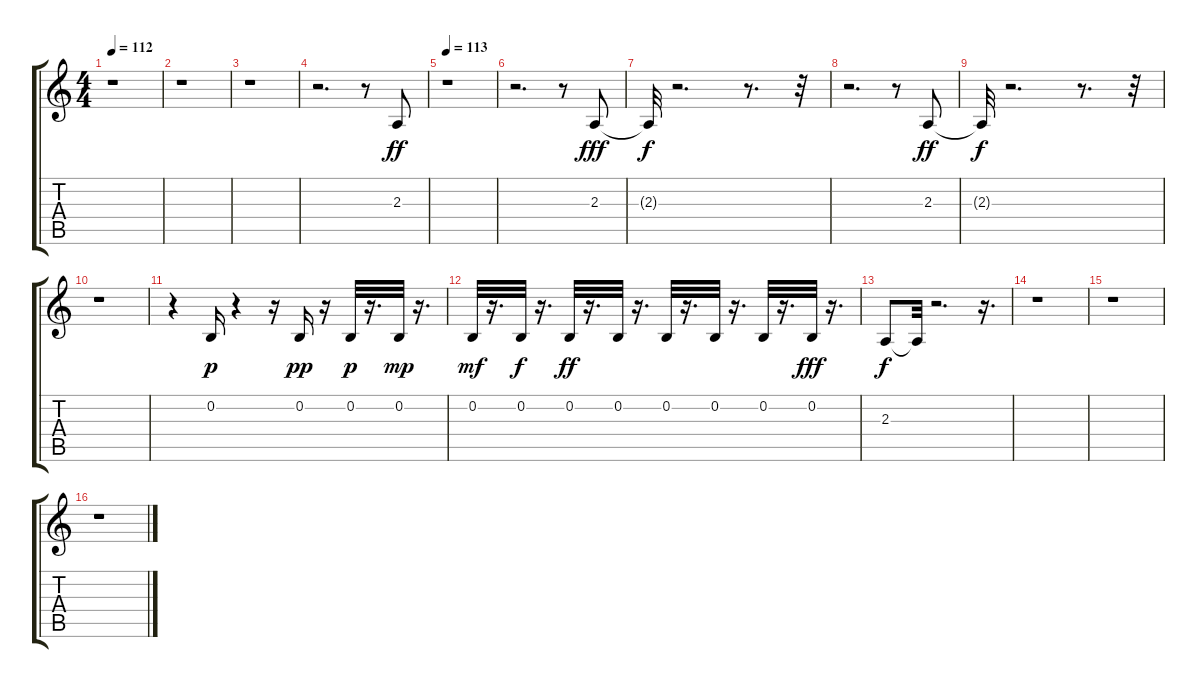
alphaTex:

\track "" {instrument acousticgrandpiano}
\staff {score tabs}
\tuning (E4 B3 G3 D3 A2 E2) {hide}
\ts (4 4)
\tempo 112
\clef g2
\ks c
r.1{dy fff} |
r.1 |
r.1 |
r.2{d} r.8 2.3.8{dy ff} |
\tempo 113
r.1 |
r.2{d} r.8 2.3.8{dy fff} |
2.3{t}.32{dy f} r.2{d} r.8{d} r.32 |
r.2{d} r.8 2.3.8{dy ff} |
2.3{t}.32{dy f} r.2{d} r.8{d} r.32 |
r.1 |
r.4 0.2.16{dy p} r.4 r.16 0.2.16{dy pp} r.16 0.2.32{dy p} r.16{d} 0.2.32{dy mp} r.16{d} |
0.2.32{dy mf} r.16{d} 0.2.32{dy f} r.16{d} 0.2.32{dy ff} r.16{d} 0.2.32 r.16{d} 0.2.32 r.16{d} 0.2.32 r.16{d} 0.2.32 r.16{d} 0.2.32{dy fff} r.16{d} |
2.3.8{dy f} 2.3{t}.32 r.2{d} r.16{d} |
r.1 |
r.1 |
r.1
